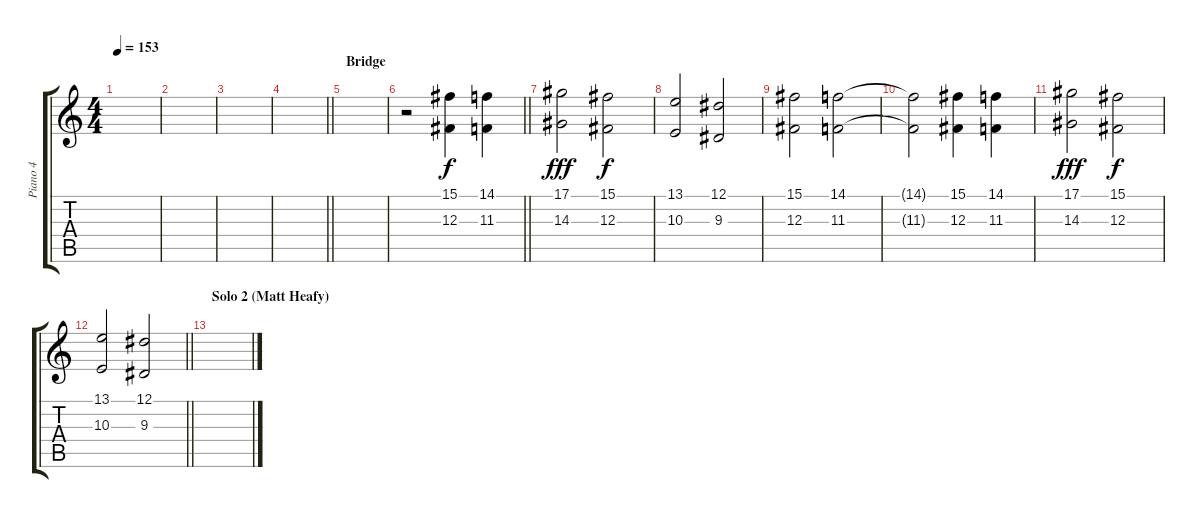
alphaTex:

\track ("Piano 4" "Piano 4") {instrument acousticgrandpiano}
\staff {score tabs}
\tuning (Eb4 Bb3 Gb3 Db3 Ab2 Db2) {hide}
\ts (4 4)
\tempo 153
\clef g2
\ks c
|
|
|
\barLineRight lightlight
|
\section ("" "Bridge")
|
\barLineRight lightlight
r.2 (15.1 12.3).4 (14.1 11.3).4 |
(17.1 14.3).2{dy fff} (15.1 12.3).2{dy f} |
(13.1 10.3).2 (12.1 9.3).2 |
(15.1 12.3).2 (14.1 11.3).2 |
(14.1{t} 11.3{t}).2 (15.1 12.3).4 (14.1 11.3).4 |
(17.1 14.3).2{dy fff} (15.1 12.3).2{dy f} |
\barLineRight lightlight
(13.1 10.3).2 (12.1 9.3).2 |
\section ("" "Solo 2 (Matt Heafy)")
